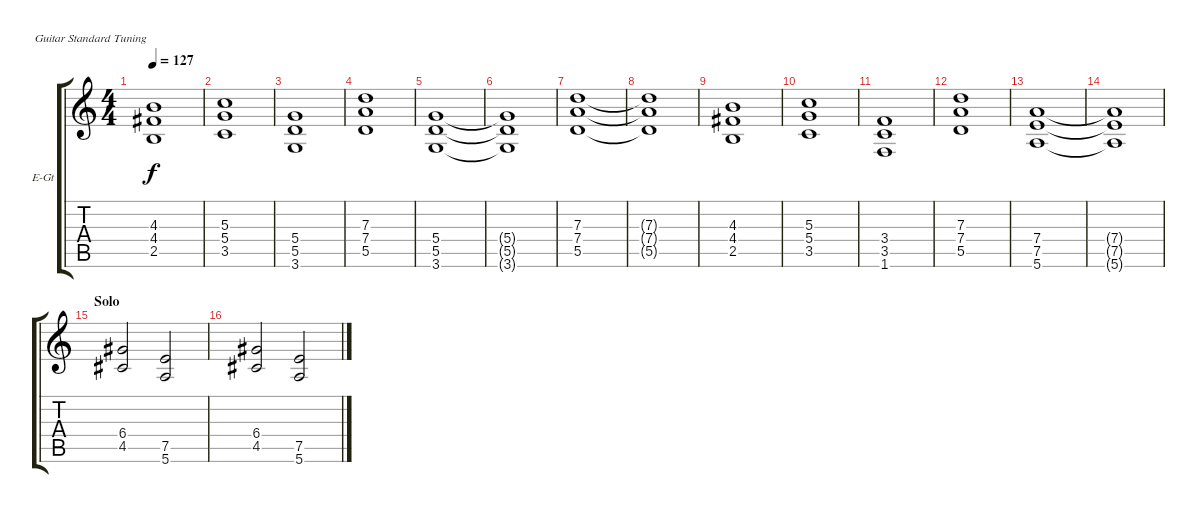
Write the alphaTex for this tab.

\bracketExtendMode groupsimilarinstruments
\firstSystemTrackNameOrientation horizontal
\otherSystemsTrackNameOrientation horizontal
\track ("Loureiro/Bittencourt - Rhythm Guitar" "E-Gt") {instrument distortionguitar}
\staff {score tabs}
\tuning (E4 B3 G3 D3 A2 E2)
\ts (4 4)
\tempo 127
\clef g2
\ks c
(4.3 4.4 2.5).1{dy f} |
(5.3 5.4 3.5).1 |
(5.4 5.5 3.6).1 |
(7.3 7.4 5.5).1 |
(5.4 5.5 3.6).1 |
(5.4{t} 5.5{t} 3.6{t}).1 |
(7.3 7.4 5.5).1 |
(7.3{t} 7.4{t} 5.5{t}).1 |
(4.3 4.4 2.5).1 |
(5.3 5.4 3.5).1 |
(3.4 3.5 1.6).1 |
(7.3 7.4 5.5).1 |
(7.4 7.5 5.6).1 |
(7.4{t} 7.5{t} 5.6{t}).1 |
\section ("" "Solo")
(6.4 4.5).2 (7.5 5.6).2 |
(6.4 4.5).2 (7.5 5.6).2
